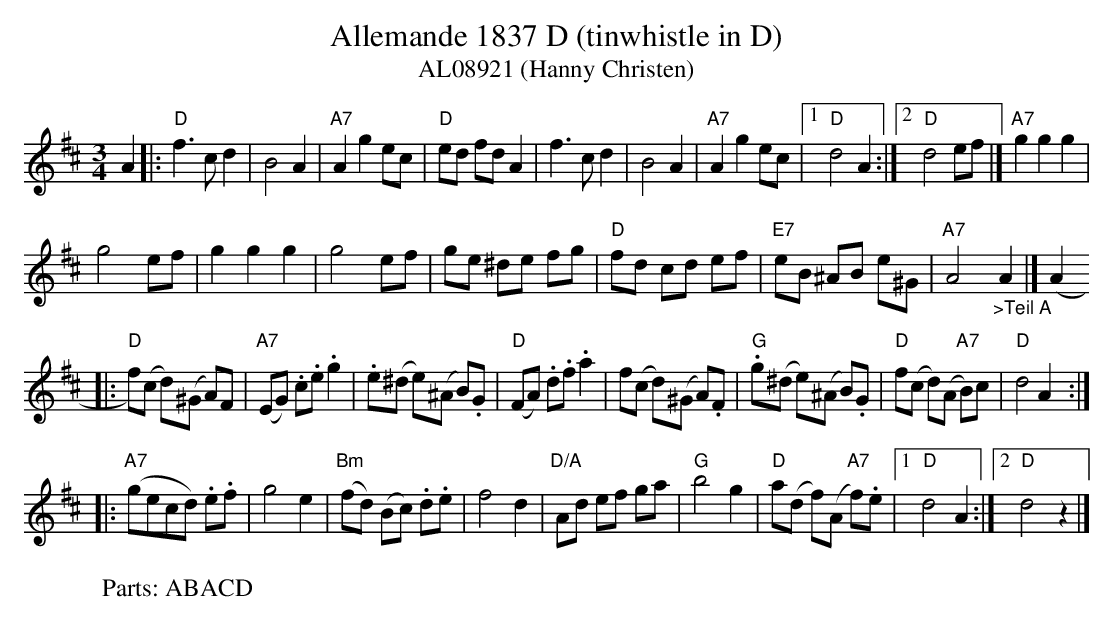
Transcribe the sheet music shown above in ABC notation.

X:1
T:Allemande 1837 D (tinwhistle in D)
T:AL08921 (Hanny Christen)
M:3/4
L:1/8
K:D %%MIDI gchordon
A2 |: "D"f3cd2 | B4A2 | "A7"A2g2ec | "D"ed fdA2 | f3cd2 | B4A2 | "A7"A2g2ec |1 "D"d4A2 :|2"D"d4ef |] "A7"g2g2g2 |
g4ef | g2g2g2 | g4ef | ge ^de fg | "D"fd cd ef | "E7"eB ^AB e^G | "A7"A4"_>Teil A"A2 |] (A2
|: "D"f)(c d)(^G A)F | ("A7"EG) .c.e .g2 | .e(^d e)(^A B).G | ("D"FA) .d.f .a2 | f(c d)(^G A).F | "G".g(^d e)(^A B).G | "D"f(c d)(A "A7"B)c | "D"d4A2::
("A7"gecd) .e.f | g4e2 | ("Bm"fd) (Bc) .d.e | f4d2 | "D/A"Ad ef ga | "G"b4g2 | "D"a(d f)(A "A7"f).e |1 "D"d4A2 :|2 "D"d4z2 |]
W:Parts: ABACD
